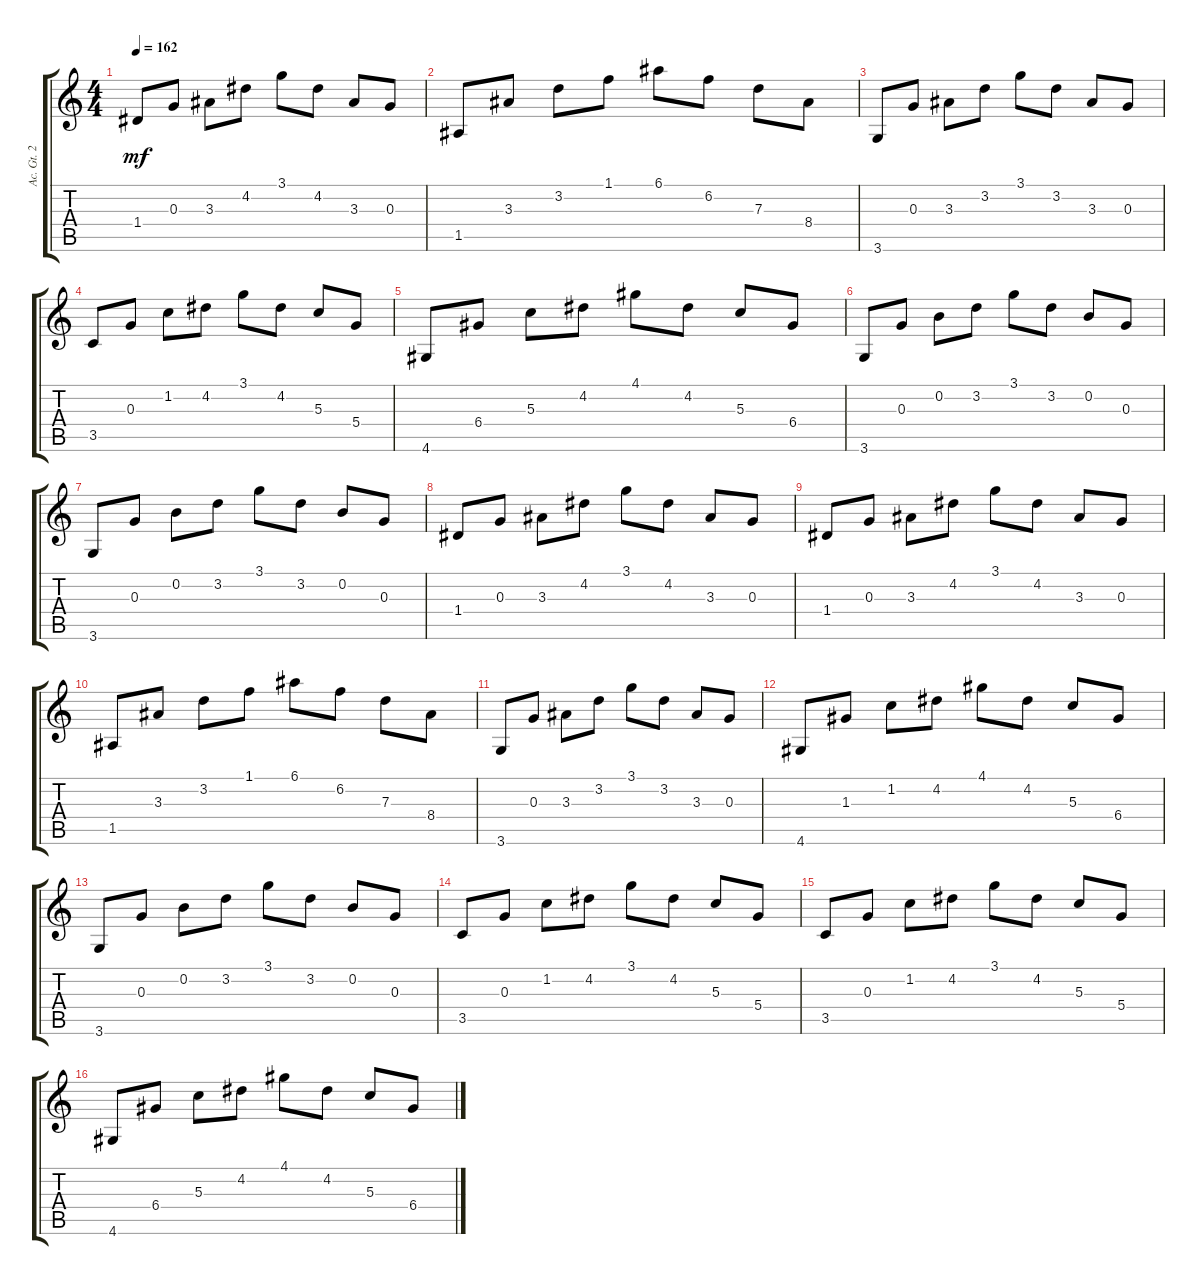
\track ("Ac. Gt. 2" "Ac. Gt. 2") {instrument acousticguitarsteel}
\staff {score tabs}
\tuning (E4 B3 G3 D3 A2 E2) {hide}
\ts (4 4)
\tempo 162
\clef g2
\ks c
1.4.8{dy mf} 0.3.8 3.3.8 4.2.8 3.1.8 4.2.8 3.3.8 0.3.8 |
1.5.8 3.3.8 3.2.8 1.1.8 6.1.8 6.2.8 7.3.8 8.4.8 |
3.6.8 0.3.8 3.3.8 3.2.8 3.1.8 3.2.8 3.3.8 0.3.8 |
3.5.8 0.3.8 1.2.8 4.2.8 3.1.8 4.2.8 5.3.8 5.4.8 |
4.6.8 6.4.8 5.3.8 4.2.8 4.1.8 4.2.8 5.3.8 6.4.8 |
3.6.8 0.3.8 0.2.8 3.2.8 3.1.8 3.2.8 0.2.8 0.3.8 |
3.6.8 0.3.8 0.2.8 3.2.8 3.1.8 3.2.8 0.2.8 0.3.8 |
1.4.8 0.3.8 3.3.8 4.2.8 3.1.8 4.2.8 3.3.8 0.3.8 |
1.4.8 0.3.8 3.3.8 4.2.8 3.1.8 4.2.8 3.3.8 0.3.8 |
1.5.8 3.3.8 3.2.8 1.1.8 6.1.8 6.2.8 7.3.8 8.4.8 |
3.6.8 0.3.8 3.3.8 3.2.8 3.1.8 3.2.8 3.3.8 0.3.8 |
4.6.8 1.3.8 1.2.8 4.2.8 4.1.8 4.2.8 5.3.8 6.4.8 |
3.6.8 0.3.8 0.2.8 3.2.8 3.1.8 3.2.8 0.2.8 0.3.8 |
3.5.8 0.3.8 1.2.8 4.2.8 3.1.8 4.2.8 5.3.8 5.4.8 |
3.5.8 0.3.8 1.2.8 4.2.8 3.1.8 4.2.8 5.3.8 5.4.8 |
4.6.8 6.4.8 5.3.8 4.2.8 4.1.8 4.2.8 5.3.8 6.4.8
